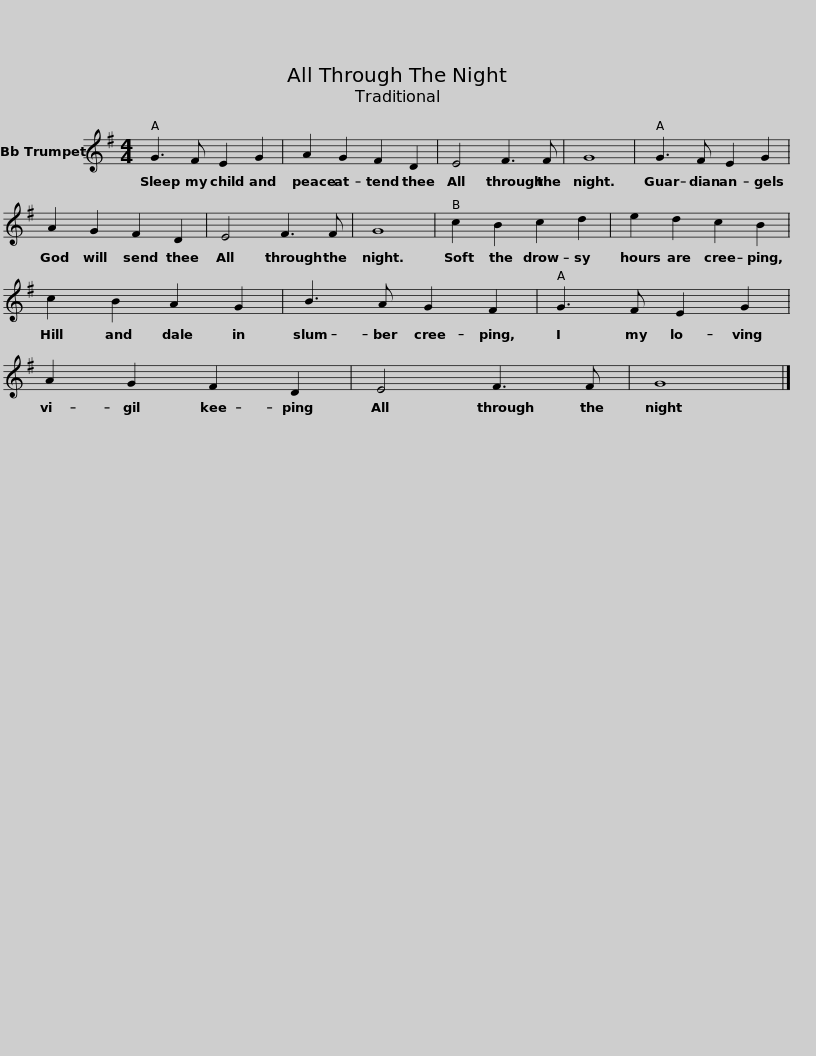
X:1
L:1/8
M:4/4
I:linebreak $
K:none
V:1 treble transpose=-2
V:1
[K:G] G3 F E2 G2 | A2 G2 F2 D2 | E4 F3 F | G8 |$ G3 F E2 G2 | %5
 A2 G2 F2 D2 | E4 F3 F | G8 |$ c2 B2 c2 d2 | e2 d2 c2 B2 | %10
 c2 B2 A2 G2 | B3 A G2 F2 |$ G3 F E2 G2 | A2 G2 F2 D2 | E4 F3 F | %15
 G8 |] %16
